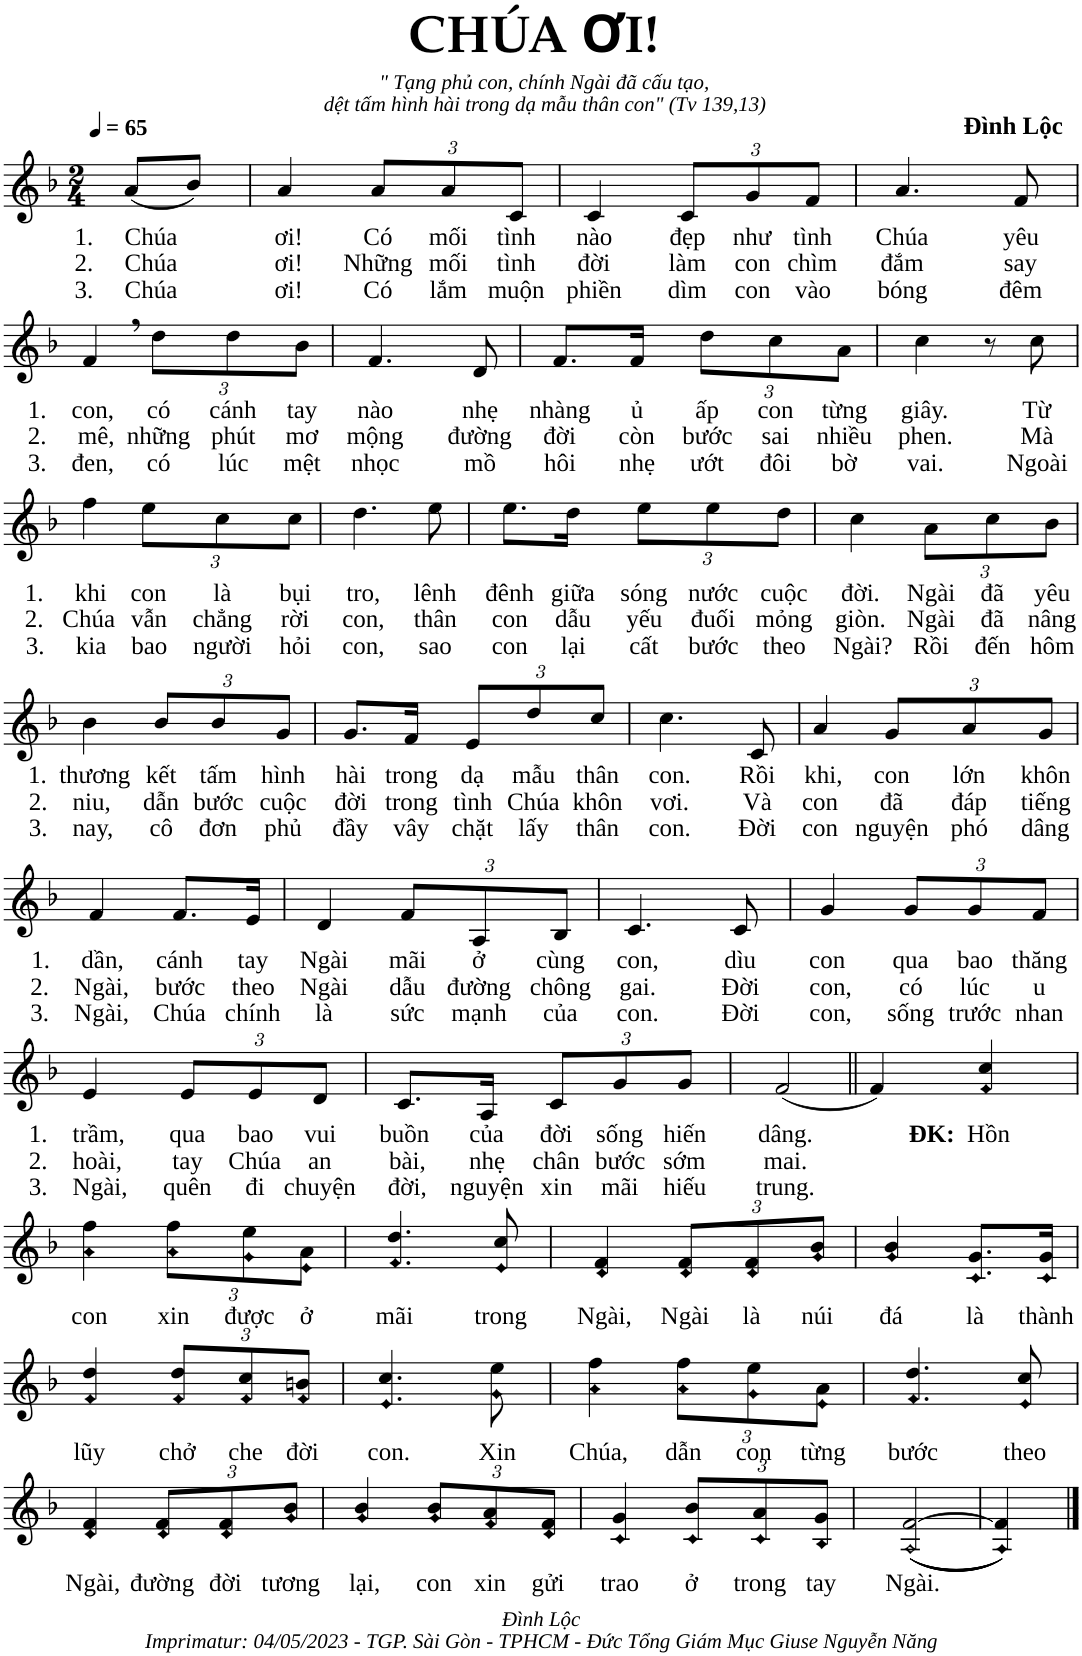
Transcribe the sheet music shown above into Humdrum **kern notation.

**kern	**text	**text	**text
*part1	*part1	*part1	*part1
*staff1	*staff1	*staff1	*staff1
*I"Piano	*	*	*
*I'Pno.	*	*	*
*clefG2	*	*	*
*k[b-]	*	*	*
*M2/4	*	*	*
*MM65	*	*	*
=1	=1	=1	=1
!	!LO:LY:b	!LO:LY:b	!LO:LY:b
(8a/L	1. Chúa	2. Chúa	3. Chúa
8b-/J)	.	.	.
=2	=2	=2	=2
!	!LO:LY:b	!LO:LY:b	!LO:LY:b
4a/	ơi!	ơi!	ơi!
*Xbrackettup	*	*	*
!	!LO:LY:b	!LO:LY:b	!LO:LY:b
12a/L	Có	Những	Có
!	!LO:LY:b	!LO:LY:b	!LO:LY:b
12a/	mối	mối	lắm
!	!LO:LY:b	!LO:LY:b	!LO:LY:b
12c/J	tình	tình	muộn
=3	=3	=3	=3
!	!LO:LY:b	!LO:LY:b	!LO:LY:b
4c/	nào	đời	phiền
!	!LO:LY:b	!LO:LY:b	!LO:LY:b
12c/L	đẹp	làm	dìm
!	!LO:LY:b	!LO:LY:b	!LO:LY:b
12g/	như	con	con
!	!LO:LY:b	!LO:LY:b	!LO:LY:b
12f/J	tình	chìm	vào
=4	=4	=4	=4
!	!LO:LY:b	!LO:LY:b	!LO:LY:b
4.a/	Chúa	đắm	bóng
!	!LO:LY:b	!LO:LY:b	!LO:LY:b
8f/	yêu	say	đêm
!!LO:LB:g=z
=5	=5	=5	=5
!	!LO:LY:b	!LO:LY:b	!LO:LY:b
4f,/	1. con,	2. mê,	3. đen,
!	!LO:LY:b	!LO:LY:b	!LO:LY:b
12dd\L	có	những	có
!	!LO:LY:b	!LO:LY:b	!LO:LY:b
12dd\	cánh	phút	lúc
!	!LO:LY:b	!LO:LY:b	!LO:LY:b
12b-\J	tay	mơ	mệt
=6	=6	=6	=6
!	!LO:LY:b	!LO:LY:b	!LO:LY:b
4.f/	nào	mộng	nhọc
!	!LO:LY:b	!LO:LY:b	!LO:LY:b
8d/	nhẹ	đường	mồ
=7	=7	=7	=7
!	!LO:LY:b	!LO:LY:b	!LO:LY:b
8.f/L	nhàng	đời	hôi
!	!LO:LY:b	!LO:LY:b	!LO:LY:b
16f/Jk	ủ	còn	nhẹ
!	!LO:LY:b	!LO:LY:b	!LO:LY:b
12dd\L	ấp	bước	ướt
!	!LO:LY:b	!LO:LY:b	!LO:LY:b
12cc\	con	sai	đôi
!	!LO:LY:b	!LO:LY:b	!LO:LY:b
12a\J	từng	nhiều	bờ
=8	=8	=8	=8
!	!LO:LY:b	!LO:LY:b	!LO:LY:b
4cc\	giây.	phen.	vai.
8r	.	.	.
!	!LO:LY:b	!LO:LY:b	!LO:LY:b
8cc\	Từ	Mà	Ngoài
!!LO:LB:g=z
=9	=9	=9	=9
!	!LO:LY:b	!LO:LY:b	!LO:LY:b
4ff\	1. khi	2. Chúa	3. kia
!	!LO:LY:b	!LO:LY:b	!LO:LY:b
12ee\L	con	vẫn	bao
!	!LO:LY:b	!LO:LY:b	!LO:LY:b
12cc\	là	chẳng	người
!	!LO:LY:b	!LO:LY:b	!LO:LY:b
12cc\J	bụi	rời	hỏi
=10	=10	=10	=10
!	!LO:LY:b	!LO:LY:b	!LO:LY:b
4.dd\	tro,	con,	con,
!	!LO:LY:b	!LO:LY:b	!LO:LY:b
8ee\	lênh	thân	sao
=11	=11	=11	=11
!	!LO:LY:b	!LO:LY:b	!LO:LY:b
8.ee\L	đênh	con	con
!	!LO:LY:b	!LO:LY:b	!LO:LY:b
16dd\Jk	giữa	dẫu	lại
!	!LO:LY:b	!LO:LY:b	!LO:LY:b
12ee\L	sóng	yếu	cất
!	!LO:LY:b	!LO:LY:b	!LO:LY:b
12ee\	nước	đuối	bước
!	!LO:LY:b	!LO:LY:b	!LO:LY:b
12dd\J	cuộc	mỏng	theo
=12	=12	=12	=12
!	!LO:LY:b	!LO:LY:b	!LO:LY:b
4cc\	đời.	giòn.	Ngài?
!	!LO:LY:b	!LO:LY:b	!LO:LY:b
12a\L	Ngài	Ngài	Rồi
!	!LO:LY:b	!LO:LY:b	!LO:LY:b
12cc\	đã	đã	đến
!	!LO:LY:b	!LO:LY:b	!LO:LY:b
12b-\J	yêu	nâng	hôm
!!LO:LB:g=z
=13	=13	=13	=13
!	!LO:LY:b	!LO:LY:b	!LO:LY:b
4b-\	1. thương	2. niu,	3. nay,
!	!LO:LY:b	!LO:LY:b	!LO:LY:b
12b-/L	kết	dẫn	cô
!	!LO:LY:b	!LO:LY:b	!LO:LY:b
12b-/	tấm	bước	đơn
!	!LO:LY:b	!LO:LY:b	!LO:LY:b
12g/J	hình	cuộc	phủ
=14	=14	=14	=14
!	!LO:LY:b	!LO:LY:b	!LO:LY:b
8.g/L	hài	đời	đầy
!	!LO:LY:b	!LO:LY:b	!LO:LY:b
16f/Jk	trong	trong	vây
!	!LO:LY:b	!LO:LY:b	!LO:LY:b
12e/L	dạ	tình	chặt
!	!LO:LY:b	!LO:LY:b	!LO:LY:b
12dd/	mẫu	Chúa	lấy
!	!LO:LY:b	!LO:LY:b	!LO:LY:b
12cc/J	thân	khôn	thân
=15	=15	=15	=15
!	!LO:LY:b	!LO:LY:b	!LO:LY:b
4.cc\	con.	vơi.	con.
!	!LO:LY:b	!LO:LY:b	!LO:LY:b
8c/	Rồi	Và	Đời
=16	=16	=16	=16
!	!LO:LY:b	!LO:LY:b	!LO:LY:b
4a/	khi,	con	con
!	!LO:LY:b	!LO:LY:b	!LO:LY:b
12g/L	con	đã	nguyện
!	!LO:LY:b	!LO:LY:b	!LO:LY:b
12a/	lớn	đáp	phó
!	!LO:LY:b	!LO:LY:b	!LO:LY:b
12g/J	khôn	tiếng	dâng
!!LO:LB:g=z
=17	=17	=17	=17
!	!LO:LY:b	!LO:LY:b	!LO:LY:b
4f/	1. dần,	2. Ngài,	3. Ngài,
!	!LO:LY:b	!LO:LY:b	!LO:LY:b
8.f/L	cánh	bước	Chúa
!	!LO:LY:b	!LO:LY:b	!LO:LY:b
16e/Jk	tay	theo	chính
=18	=18	=18	=18
!	!LO:LY:b	!LO:LY:b	!LO:LY:b
4d/	Ngài	Ngài	là
!	!LO:LY:b	!LO:LY:b	!LO:LY:b
12f/L	mãi	dẫu	sức
!	!LO:LY:b	!LO:LY:b	!LO:LY:b
12A/	ở	đường	mạnh
!	!LO:LY:b	!LO:LY:b	!LO:LY:b
12B-/J	cùng	chông	của
=19	=19	=19	=19
!	!LO:LY:b	!LO:LY:b	!LO:LY:b
4.c/	con,	gai.	con.
!	!LO:LY:b	!LO:LY:b	!LO:LY:b
8c/	dìu	Đời	Đời
=20	=20	=20	=20
!	!LO:LY:b	!LO:LY:b	!LO:LY:b
4g/	con	con,	con,
!	!LO:LY:b	!LO:LY:b	!LO:LY:b
12g/L	qua	có	sống
!	!LO:LY:b	!LO:LY:b	!LO:LY:b
12g/	bao	lúc	trước
!	!LO:LY:b	!LO:LY:b	!LO:LY:b
12f/J	thăng	u	nhan
!!LO:LB:g=z
=21	=21	=21	=21
!	!LO:LY:b	!LO:LY:b	!LO:LY:b
4e/	1. trầm,	2. hoài,	3. Ngài,
!	!LO:LY:b	!LO:LY:b	!LO:LY:b
12e/L	qua	tay	quên
!	!LO:LY:b	!LO:LY:b	!LO:LY:b
12e/	bao	Chúa	đi
!	!LO:LY:b	!LO:LY:b	!LO:LY:b
12d/J	vui	an	chuyện
=22	=22	=22	=22
!	!LO:LY:b	!LO:LY:b	!LO:LY:b
8.c/L	buồn	bài,	đời,
!	!LO:LY:b	!LO:LY:b	!LO:LY:b
16A/Jk	của	nhẹ	nguyện
!	!LO:LY:b	!LO:LY:b	!LO:LY:b
12c/L	đời	chân	xin
!	!LO:LY:b	!LO:LY:b	!LO:LY:b
12g/	sống	bước	mãi
!	!LO:LY:b	!LO:LY:b	!LO:LY:b
12g/J	hiến	sớm	hiếu
=23	=23	=23	=23
!	!LO:LY:b	!LO:LY:b	!LO:LY:b
(2f/	dâng.	mai.	trung.
=24||	=24||	=24||	=24||
4f/)	.	.	.
!	!LO:LY:b	!	!
4f/ 4cc/	ĐK: Hồn	.	.
!!LO:LB:g=z
=25	=25	=25	=25
!	!LO:LY:b	!	!
4a\ 4ff\	con	.	.
!	!LO:LY:b	!	!
12a\ 12ff\L	xin	.	.
!	!LO:LY:b	!	!
12g\ 12ee\	được	.	.
!	!LO:LY:b	!	!
12e\ 12a\J	ở	.	.
=26	=26	=26	=26
!	!LO:LY:b	!	!
4.f/ 4.dd/	mãi	.	.
!	!LO:LY:b	!	!
8e/ 8cc/	trong	.	.
=27	=27	=27	=27
!	!LO:LY:b	!	!
4d/ 4f/	Ngài,	.	.
!	!LO:LY:b	!	!
12d/ 12f/L	Ngài	.	.
!	!LO:LY:b	!	!
12d/ 12f/	là	.	.
!	!LO:LY:b	!	!
12g/ 12b-/J	núi	.	.
=28	=28	=28	=28
!	!LO:LY:b	!	!
4g/ 4b-/	đá	.	.
!	!LO:LY:b	!	!
8.c/ 8.g/L	là	.	.
!	!LO:LY:b	!	!
16c/ 16g/Jk	thành	.	.
!!LO:LB:g=z
=29	=29	=29	=29
!	!LO:LY:b	!	!
4f/ 4dd/	lũy	.	.
!	!LO:LY:b	!	!
12f/ 12dd/L	chở	.	.
!	!LO:LY:b	!	!
12f/ 12cc/	che	.	.
!	!LO:LY:b	!	!
12f/ 12bn/J	đời	.	.
=30	=30	=30	=30
!	!LO:LY:b	!	!
4.e/ 4.cc/	con.	.	.
!	!LO:LY:b	!	!
8g\ 8ee\	Xin	.	.
=31	=31	=31	=31
!	!LO:LY:b	!	!
4a\ 4ff\	Chúa,	.	.
!	!LO:LY:b	!	!
12a\ 12ff\L	dẫn	.	.
!	!LO:LY:b	!	!
12g\ 12ee\	con	.	.
!	!LO:LY:b	!	!
12e\ 12a\J	từng	.	.
=32	=32	=32	=32
!	!LO:LY:b	!	!
4.f/ 4.dd/	bước	.	.
!	!LO:LY:b	!	!
8e/ 8cc/	theo	.	.
!!LO:LB:g=z
=33	=33	=33	=33
!	!LO:LY:b	!	!
4d/ 4f/	Ngài,	.	.
!	!LO:LY:b	!	!
12d/ 12f/L	đường	.	.
!	!LO:LY:b	!	!
12d/ 12f/	đời	.	.
!	!LO:LY:b	!	!
12g/ 12b-/J	tương	.	.
=34	=34	=34	=34
!	!LO:LY:b	!	!
4g/ 4b-/	lại,	.	.
!	!LO:LY:b	!	!
12g/ 12b-/L	con	.	.
!	!LO:LY:b	!	!
12f/ 12a/	xin	.	.
!	!LO:LY:b	!	!
12d/ 12f/J	gửi	.	.
=35	=35	=35	=35
!	!LO:LY:b	!	!
4c/ 4g/	trao	.	.
!	!LO:LY:b	!	!
12c/ 12b-/L	ở	.	.
!	!LO:LY:b	!	!
12c/ 12a/	trong	.	.
!	!LO:LY:b	!	!
12B-/ 12g/J	tay	.	.
=36	=36	=36	=36
!	!LO:LY:b	!	!
(((2A/ [2f/	Ngài.	.	.
=37	=37	=37	=37
4A/ 4f/])))	.	.	.
==	==	==	==
*-	*-	*-	*-
